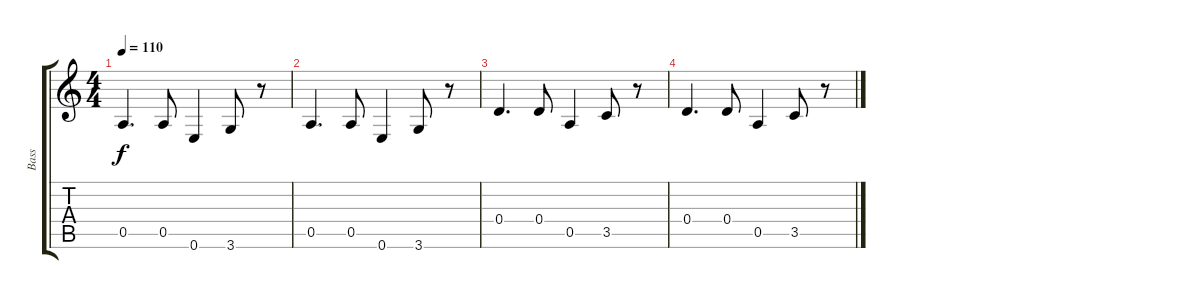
\track ("Bass" "Bass") {instrument overdrivenguitar}
\staff {score tabs}
\tuning (E4 B3 G3 D3 A2 E2) {hide}
\ts (4 4)
\tempo 110
\clef g2
\ks c
0.5.4{d dy f volume 7 instrument acousticbass} 0.5.8 0.6.4 3.6.8 r.8 |
0.5.4{d volume 7 instrument acousticbass} 0.5.8 0.6.4 3.6.8 r.8 |
0.4.4{d} 0.4.8 0.5.4 3.5.8 r.8 |
0.4.4{d} 0.4.8 0.5.4 3.5.8 r.8
